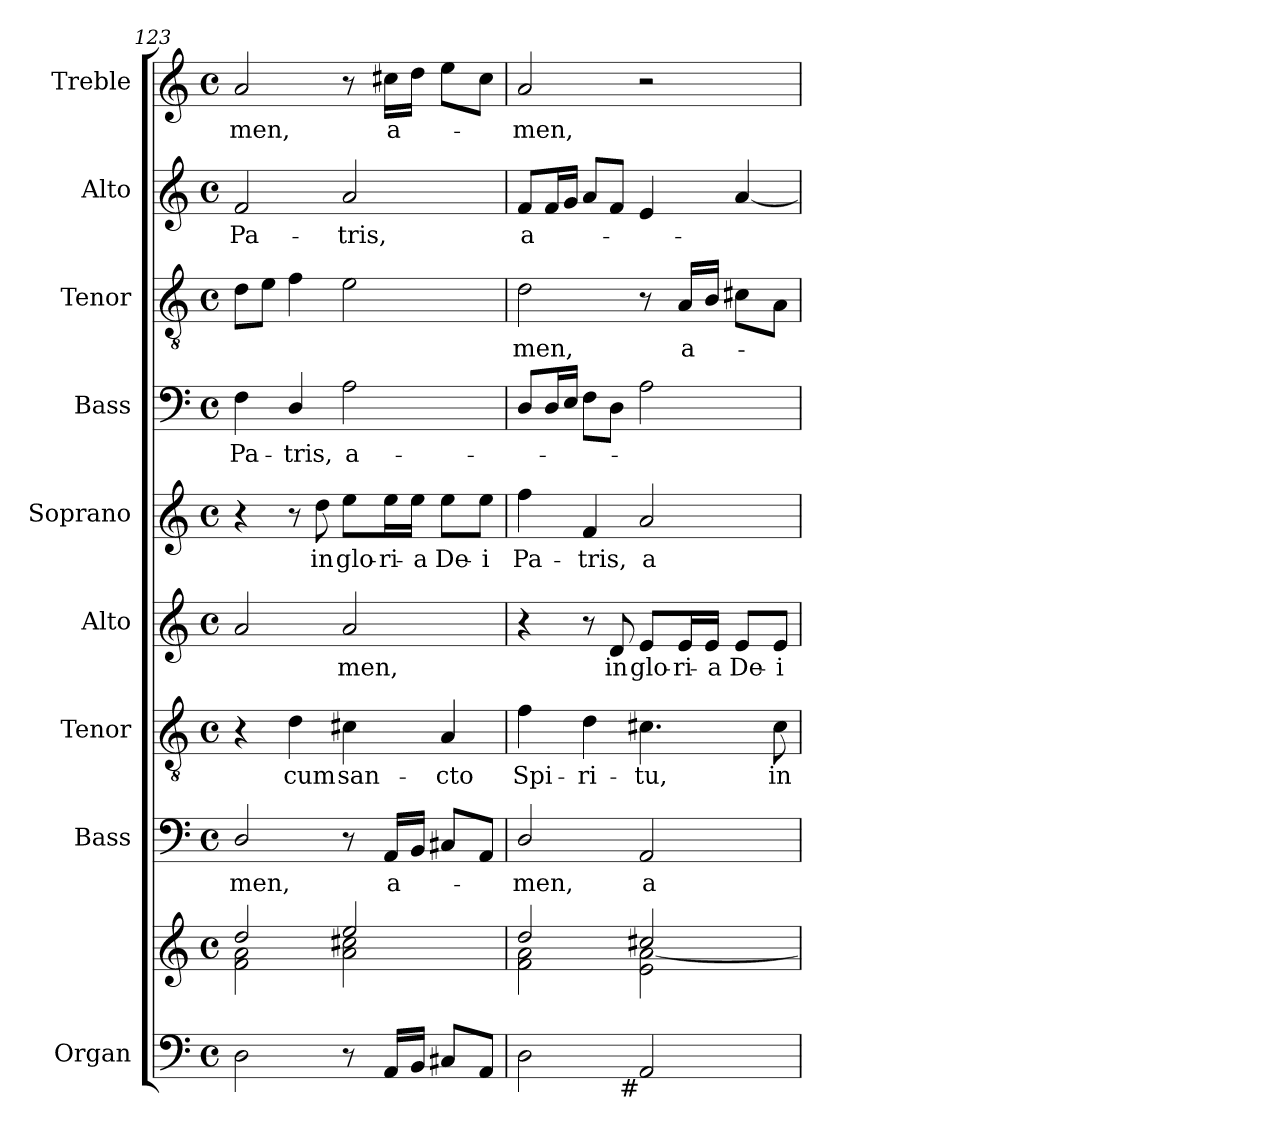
**kern	**kern	**kern	**text	**kern	**text	**kern	**text	**kern	**text	**kern	**text	**kern	**text	**kern	**text	**kern	**text
*part9	*part9	*part8	*part8	*part7	*part7	*part6	*part6	*part5	*part5	*part4	*part4	*part3	*part3	*part2	*part2	*part1	*part1
*staff10	*staff9	*staff8	*staff8	*staff7	*staff7	*staff6	*staff6	*staff5	*staff5	*staff4	*staff4	*staff3	*staff3	*staff2	*staff2	*staff1	*staff1
*I"Organ	*	*I"Bass	*	*I"Tenor	*	*I"Alto	*	*I"Soprano	*	*I"Bass	*	*I"Tenor	*	*I"Alto	*	*I"Treble	*
*I'Org.	*	*I'B.	*	*I'T.	*	*I'A.	*	*I'S.	*	*I'B.	*	*I'T.	*	*I'A.	*	*I'Tr.	*
*clefF4	*clefG2	*clefF4	*	*clefGv2	*	*clefG2	*	*clefG2	*	*clefF4	*	*clefGv2	*	*clefG2	*	*clefG2	*
*	*	*	*	*ITrd7c12	*	*	*	*	*	*	*	*ITrd7c12	*	*	*	*	*
*k[]	*k[]	*k[]	*	*k[]	*	*k[]	*	*k[]	*	*k[]	*	*k[]	*	*k[]	*	*k[]	*
*C:	*C:	*C:	*	*C:	*	*C:	*	*C:	*	*C:	*	*C:	*	*C:	*	*C:	*
*M4/4	*M4/4	*M4/4	*	*M4/4	*	*M4/4	*	*M4/4	*	*M4/4	*	*M4/4	*	*M4/4	*	*M4/4	*
*met(c)	*met(c)	*met(c)	*	*met(c)	*	*met(c)	*	*met(c)	*	*met(c)	*	*met(c)	*	*met(c)	*	*met(c)	*
=123	=123	=123	=123	=123	=123	=123	=123	=123	=123	=123	=123	=123	=123	=123	=123	=123	=123
*	*^	*	*	*	*	*	*	*	*	*	*	*	*	*	*	*	*
!	!	!	!	!LO:LY:b:color=#000000	!	!	!	!	!	!	!	!	!	!	!	!	!	!
!	!	!	!	!	!	!	!	!	!	!	!	!LO:LY:b:color=#000000	!	!	!	!	!	!
!	!	!	!	!	!	!	!	!	!	!	!	!	!	!	!	!LO:LY:b:color=#000000	!	!
!	!	!	!	!	!	!	!	!	!	!	!	!	!	!	!	!	!	!LO:LY:b:color=#000000
2Di\	2ddi/	2fi\ 2ai	2Di/	-men,	4r	.	2ai/	.	4r	.	4Fi\	Pa-	8Di\L	.	2fi/	Pa-	2ai/	-men,
.	.	.	.	.	.	.	.	.	.	.	.	.	8Ei\J	.	.	.	.	.
!	!	!	!	!	!	!LO:LY:b:color=#000000	!	!	!	!	!	!	!	!	!	!	!	!
!	!	!	!	!	!	!	!	!	!	!	!	!LO:LY:b:color=#000000	!	!	!	!	!	!
.	.	.	.	.	4Di\	cum	.	.	8r	.	4Di/	-tris,	4Fi\	.	.	.	.	.
!	!	!	!	!	!	!	!	!	!	!LO:LY:b:color=#000000	!	!	!	!	!	!	!	!
.	.	.	.	.	.	.	.	.	8ddi\	in	.	.	.	.	.	.	.	.
!	!	!	!	!	!	!LO:LY:b:color=#000000	!	!	!	!	!	!	!	!	!	!	!	!
!	!	!	!	!	!	!	!	!LO:LY:b:color=#000000	!	!	!	!	!	!	!	!	!	!
!	!	!	!	!	!	!	!	!	!	!LO:LY:b:color=#000000	!	!	!	!	!	!	!	!
!	!	!	!	!	!	!	!	!	!	!	!	!LO:LY:b:color=#000000	!	!	!	!	!	!
!	!	!	!	!	!	!	!	!	!	!	!	!	!	!	!	!LO:LY:b:color=#000000	!	!
8r	2eei/	2ai\ 2cc#Xi	8r	.	4C#Xi\	san-	2ai/	-men,	8eei\L	glo-	2Ai\	a-	2Ei\	.	2ai/	-tris,	8r	.
!	!	!	!	!LO:LY:b:color=#000000	!	!	!	!	!	!	!	!	!	!	!	!	!	!
!	!	!	!	!	!	!	!	!	!	!LO:LY:b:color=#000000	!	!	!	!	!	!	!	!
!	!	!	!	!	!	!	!	!	!	!	!	!	!	!	!	!	!	!LO:LY:b:color=#000000
16AAi/LL	.	.	16AAi/LL	a-	.	.	.	.	16eei\L	-ri-	.	.	.	.	.	.	16cc#Xi\LL	a-
!	!	!	!	!	!	!	!	!	!	!LO:LY:b:color=#000000	!	!	!	!	!	!	!	!
16BBi/JJ	.	.	16BBi/JJ	.	.	.	.	.	16eei\JJ	-a	.	.	.	.	.	.	16ddi\JJ	.
!	!	!	!	!	!	!LO:LY:b:color=#000000	!	!	!	!	!	!	!	!	!	!	!	!
!	!	!	!	!	!	!	!	!	!	!LO:LY:b:color=#000000	!	!	!	!	!	!	!	!
8C#Xi/L	.	.	8C#Xi/L	.	4AAi/	-cto	.	.	8eei\L	De-	.	.	.	.	.	.	8eei\L	.
!	!	!	!	!	!	!	!	!	!	!LO:LY:b:color=#000000	!	!	!	!	!	!	!	!
8AAi/J	.	.	8AAi/J	.	.	.	.	.	8eei\J	-i	.	.	.	.	.	.	8cc#i\J	.
=124	=124	=124	=124	=124	=124	=124	=124	=124	=124	=124	=124	=124	=124	=124	=124	=124	=124	=124
!	!	!	!	!LO:LY:b:color=#000000	!	!	!	!	!	!	!	!	!	!	!	!	!	!
!	!	!	!	!	!	!LO:LY:b:color=#000000	!	!	!	!	!	!	!	!	!	!	!	!
!	!	!	!	!	!	!	!	!	!	!LO:LY:b:color=#000000	!	!	!	!	!	!	!	!
!	!	!	!	!	!	!	!	!	!	!	!	!	!	!LO:LY:b:color=#000000	!	!	!	!
!	!	!	!	!	!	!	!	!	!	!	!	!	!	!	!	!LO:LY:b:color=#000000	!	!
!	!	!	!	!	!	!	!	!	!	!	!	!	!	!	!	!	!	!LO:LY:b:color=#000000
2Di\	2ddi/	2fi\ 2ai	2Di/	-men,	4Fi\	Spi-	4r	.	4ffi\	Pa-	8Di/L	.	2Di\	-men,	8fi/L	a-	2ai/	-men,
.	.	.	.	.	.	.	.	.	.	.	16Di/L	.	.	.	16fi/L	.	.	.
.	.	.	.	.	.	.	.	.	.	.	16Ei/JJ	.	.	.	16gi/JJ	.	.	.
!	!	!	!	!	!	!LO:LY:b:color=#000000	!	!	!	!	!	!	!	!	!	!	!	!
!	!	!	!	!	!	!	!	!	!	!LO:LY:b:color=#000000	!	!	!	!	!	!	!	!
.	.	.	.	.	4Di\	-ri-	8r	.	4fi/	-tris,	8Fi\L	.	.	.	8ai/L	.	.	.
!	!	!	!	!	!	!	!	!LO:LY:b:color=#000000	!	!	!	!	!	!	!	!	!	!
.	.	.	.	.	.	.	8di/	in	.	.	8Di\J	.	.	.	8fi/J	.	.	.
!	!	!	!	!LO:LY:b:color=#000000	!	!	!	!	!	!	!	!	!	!	!	!	!	!
!	!	!	!	!	!	!LO:LY:b:color=#000000	!	!	!	!	!	!	!	!	!	!	!	!
!	!	!	!	!	!	!	!	!LO:LY:b:color=#000000	!	!	!	!	!	!	!	!	!	!
!LO:TX:b:rj:t=#	!	!	!	!	!	!	!	!	!	!	!	!	!	!	!	!	!	!
!	!	!	!	!	!	!	!	!	!	!LO:LY:b:color=#000000	!	!	!	!	!	!	!	!
2AAi/	2cc#Xi/	2ei\ [2ai	2AAi/	a-	4.C#Xi\	-tu,	8ei/L	glo-	2ai/	a-	2Ai\	.	8r	.	4ei/	.	2r	.
!	!	!	!	!	!	!	!	!LO:LY:b:color=#000000	!	!	!	!	!	!	!	!	!	!
!	!	!	!	!	!	!	!	!	!	!	!	!	!	!LO:LY:b:color=#000000	!	!	!	!
.	.	.	.	.	.	.	16ei/L	-ri-	.	.	.	.	16AAi/LL	a-	.	.	.	.
!	!	!	!	!	!	!	!	!LO:LY:b:color=#000000	!	!	!	!	!	!	!	!	!	!
.	.	.	.	.	.	.	16ei/JJ	-a	.	.	.	.	16BBi/JJ	.	.	.	.	.
!	!	!	!	!	!	!	!	!LO:LY:b:color=#000000	!	!	!	!	!	!	!	!	!	!
.	.	.	.	.	.	.	8ei/L	De-	.	.	.	.	8C#Xi\L	.	[4ai/	.	.	.
!	!	!	!	!	!	!LO:LY:b:color=#000000	!	!	!	!	!	!	!	!	!	!	!	!
!	!	!	!	!	!	!	!	!LO:LY:b:color=#000000	!	!	!	!	!	!	!	!	!	!
.	.	.	.	.	8C#i\	in	8ei/J	-i	.	.	.	.	8AAi\J	.	.	.	.	.
*	*v	*v	*	*	*	*	*	*	*	*	*	*	*	*	*	*	*	*
=	=	=	=	=	=	=	=	=	=	=	=	=	=	=	=	=	=
*-	*-	*-	*-	*-	*-	*-	*-	*-	*-	*-	*-	*-	*-	*-	*-	*-	*-
